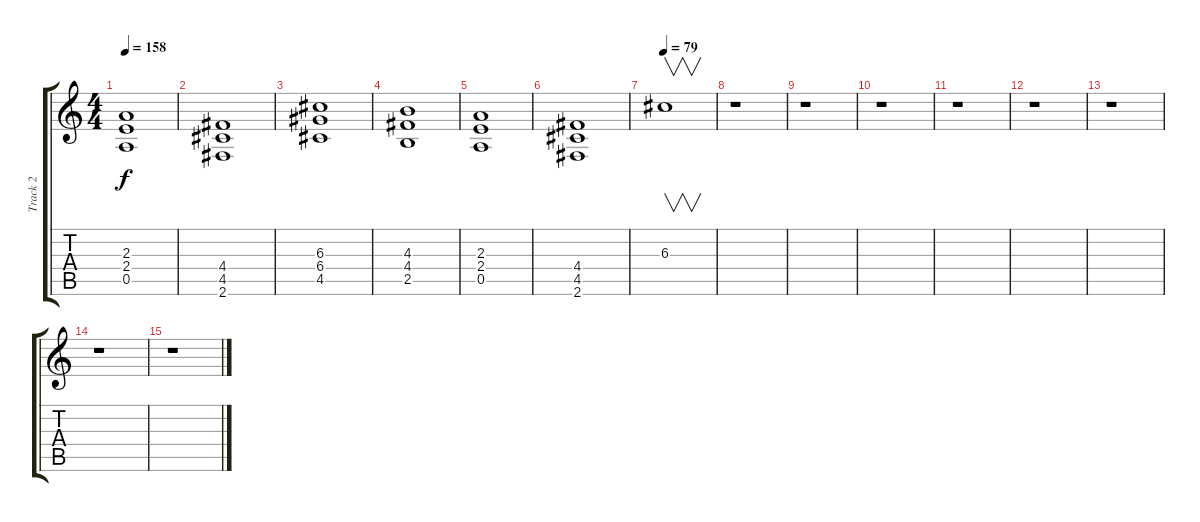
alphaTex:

\track ("Track 2" "Track 2") {instrument distortionguitar}
\staff {score tabs}
\tuning (E4 B3 G3 D3 A2 E2) {hide}
\ts (4 4)
\tempo 158
\clef g2
\ks c
(2.3 2.4 0.5).1{dy f} |
(4.4 4.5 2.6).1 |
(6.3 6.4 4.5).1 |
(4.3 4.4 2.5).1 |
(2.3 2.4 0.5).1 |
(4.4 4.5 2.6).1 |
\tempo 79
6.3.1{v} |
r.1 |
r.1 |
r.1 |
r.1 |
r.1 |
r.1 |
r.1 |
r.1
